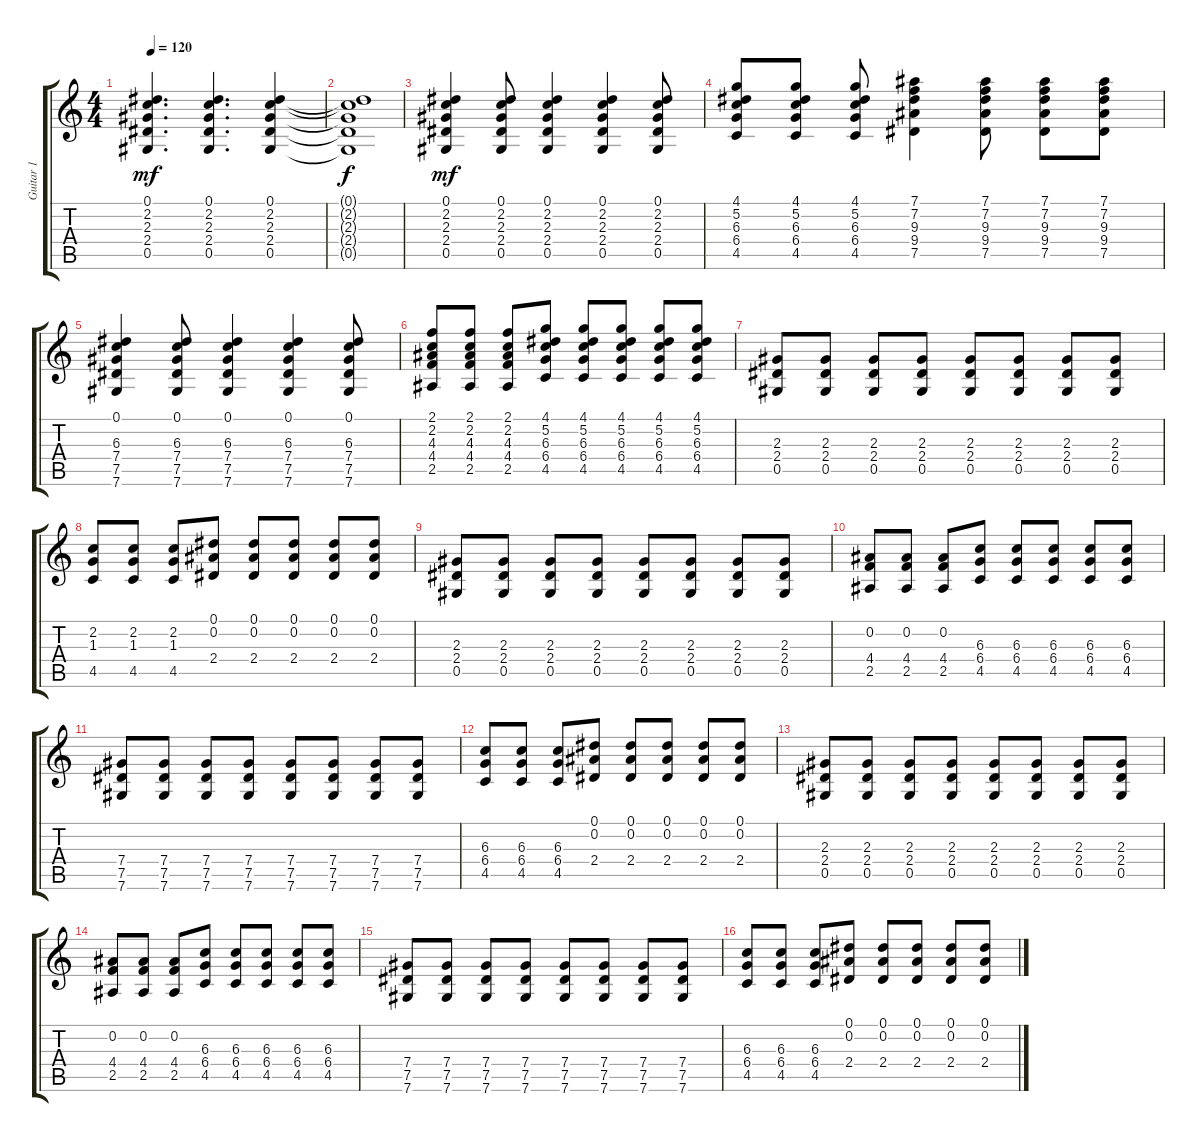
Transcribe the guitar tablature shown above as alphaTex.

\track ("Guitar 1" "Guitar 1") {instrument overdrivenguitar}
\staff {score tabs}
\tuning (Eb4 Bb3 Gb3 Db3 Ab2 Db2) {hide}
\ts (4 4)
\tempo 120
\clef g2
\ks c
(0.1 2.2 2.3 2.4 0.5).4{d dy mf} (0.1 2.2 2.3 2.4 0.5).4{d} (0.1 2.2 2.3 2.4 0.5).4 |
(0.1{t} 2.2{t} 2.3{t} 2.4{t} 0.5{t}).1{dy f} |
(0.1 2.2 2.3 2.4 0.5).4{dy mf} (0.1 2.2 2.3 2.4 0.5).8 (0.1 2.2 2.3 2.4 0.5).4 (0.1 2.2 2.3 2.4 0.5).4 (0.1 2.2 2.3 2.4 0.5).8 |
(4.1 5.2 6.3 6.4 4.5).8 (4.1 5.2 6.3 6.4 4.5).8 (4.1 5.2 6.3 6.4 4.5).8 (7.1 7.2 9.3 9.4 7.5).4 (7.1 7.2 9.3 9.4 7.5).8 (7.1 7.2 9.3 9.4 7.5).8 (7.1 7.2 9.3 9.4 7.5).8 |
(0.1 6.3 7.4 7.5 7.6).4 (0.1 6.3 7.4 7.5 7.6).8 (0.1 6.3 7.4 7.5 7.6).4 (0.1 6.3 7.4 7.5 7.6).4 (0.1 6.3 7.4 7.5 7.6).8 |
(2.1 2.2 4.3 4.4 2.5).8 (2.1 2.2 4.3 4.4 2.5).8 (2.1 2.2 4.3 4.4 2.5).8 (4.1 5.2 6.3 6.4 4.5).8 (4.1 5.2 6.3 6.4 4.5).8 (4.1 5.2 6.3 6.4 4.5).8 (4.1 5.2 6.3 6.4 4.5).8 (4.1 5.2 6.3 6.4 4.5).8 |
(2.3 2.4 0.5).8 (2.3 2.4 0.5).8 (2.3 2.4 0.5).8 (2.3 2.4 0.5).8 (2.3 2.4 0.5).8 (2.3 2.4 0.5).8 (2.3 2.4 0.5).8 (2.3 2.4 0.5).8 |
(2.2 1.3 4.5).8 (2.2 1.3 4.5).8 (2.2 1.3 4.5).8 (0.1 0.2 2.4).8 (0.1 0.2 2.4).8 (0.1 0.2 2.4).8 (0.1 0.2 2.4).8 (0.1 0.2 2.4).8 |
(2.3 2.4 0.5).8 (2.3 2.4 0.5).8 (2.3 2.4 0.5).8 (2.3 2.4 0.5).8 (2.3 2.4 0.5).8 (2.3 2.4 0.5).8 (2.3 2.4 0.5).8 (2.3 2.4 0.5).8 |
(0.2 4.4 2.5).8 (0.2 4.4 2.5).8 (0.2 4.4 2.5).8 (6.3 6.4 4.5).8 (6.3 6.4 4.5).8 (6.3 6.4 4.5).8 (6.3 6.4 4.5).8 (6.3 6.4 4.5).8 |
(7.4 7.5 7.6).8 (7.4 7.5 7.6).8 (7.4 7.5 7.6).8 (7.4 7.5 7.6).8 (7.4 7.5 7.6).8 (7.4 7.5 7.6).8 (7.4 7.5 7.6).8 (7.4 7.5 7.6).8 |
(6.3 6.4 4.5).8 (6.3 6.4 4.5).8 (6.3 6.4 4.5).8 (0.1 0.2 2.4).8 (0.1 0.2 2.4).8 (0.1 0.2 2.4).8 (0.1 0.2 2.4).8 (0.1 0.2 2.4).8 |
(2.3 2.4 0.5).8 (2.3 2.4 0.5).8 (2.3 2.4 0.5).8 (2.3 2.4 0.5).8 (2.3 2.4 0.5).8 (2.3 2.4 0.5).8 (2.3 2.4 0.5).8 (2.3 2.4 0.5).8 |
(0.2 4.4 2.5).8 (0.2 4.4 2.5).8 (0.2 4.4 2.5).8 (6.3 6.4 4.5).8 (6.3 6.4 4.5).8 (6.3 6.4 4.5).8 (6.3 6.4 4.5).8 (6.3 6.4 4.5).8 |
(7.4 7.5 7.6).8 (7.4 7.5 7.6).8 (7.4 7.5 7.6).8 (7.4 7.5 7.6).8 (7.4 7.5 7.6).8 (7.4 7.5 7.6).8 (7.4 7.5 7.6).8 (7.4 7.5 7.6).8 |
(6.3 6.4 4.5).8 (6.3 6.4 4.5).8 (6.3 6.4 4.5).8 (0.1 0.2 2.4).8 (0.1 0.2 2.4).8 (0.1 0.2 2.4).8 (0.1 0.2 2.4).8 (0.1 0.2 2.4).8
